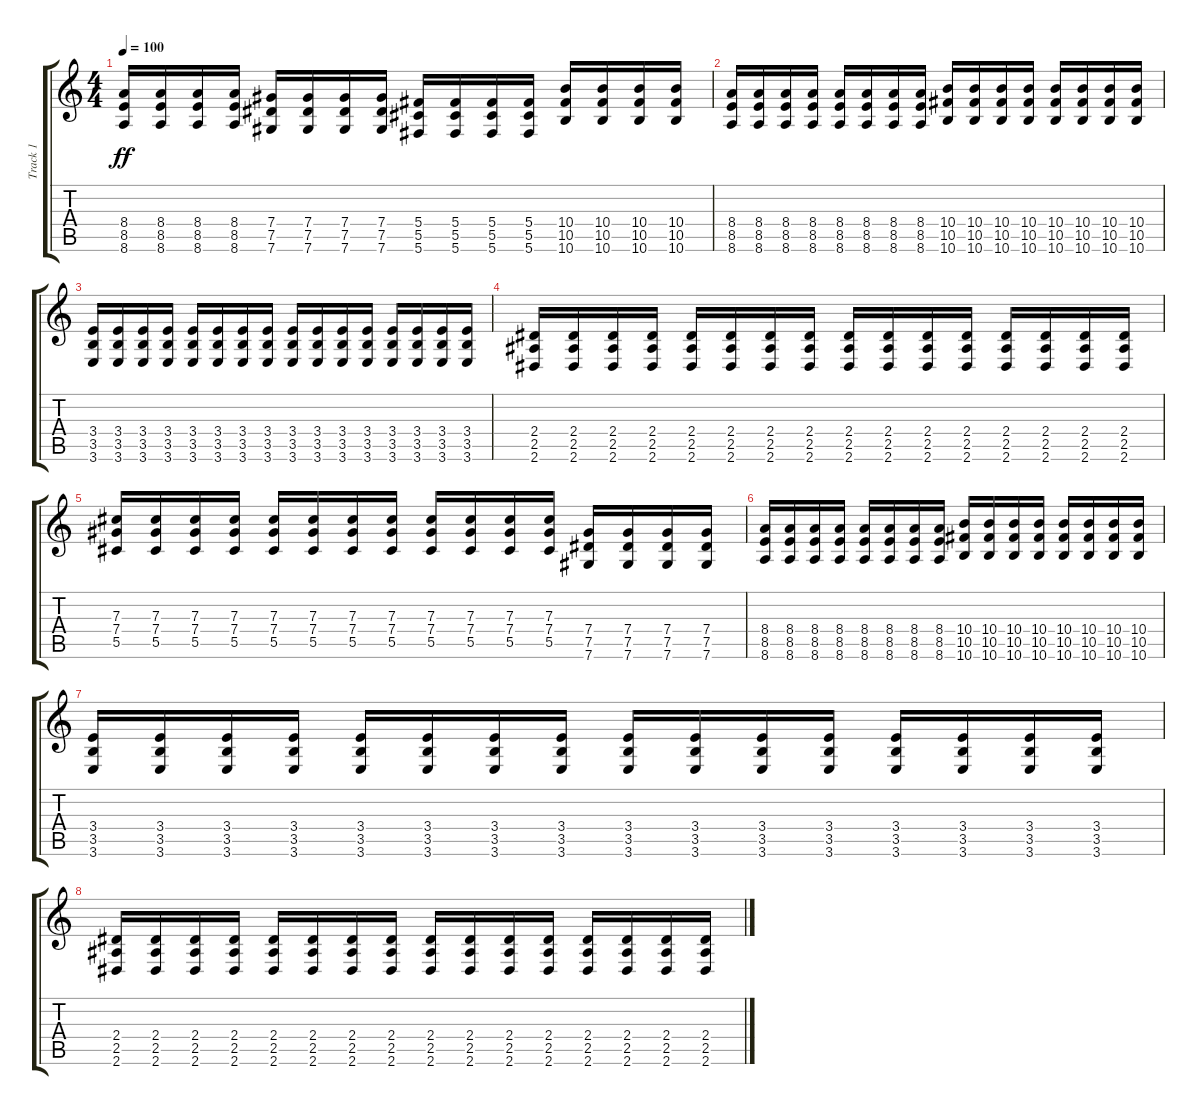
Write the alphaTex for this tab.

\track ("Track 1" "Track 1") {instrument distortionguitar}
\staff {score tabs}
\tuning (Eb4 Bb3 Gb3 Db3 Ab2 Db2) {hide}
\ts (4 4)
\tempo 100
\clef g2
\ks c
(8.4 8.5 8.6).16{dy ff} (8.4 8.5 8.6).16 (8.4 8.5 8.6).16 (8.4 8.5 8.6).16 (7.4 7.5 7.6).16 (7.4 7.5 7.6).16 (7.4 7.5 7.6).16 (7.4 7.5 7.6).16 (5.4 5.5 5.6).16 (5.4 5.5 5.6).16 (5.4 5.5 5.6).16 (5.4 5.5 5.6).16 (10.4 10.5 10.6).16 (10.4 10.5 10.6).16 (10.4 10.5 10.6).16 (10.4 10.5 10.6).16 |
(8.4 8.5 8.6).16 (8.4 8.5 8.6).16 (8.4 8.5 8.6).16 (8.4 8.5 8.6).16 (8.4 8.5 8.6).16 (8.4 8.5 8.6).16 (8.4 8.5 8.6).16 (8.4 8.5 8.6).16 (10.4 10.5 10.6).16 (10.4 10.5 10.6).16 (10.4 10.5 10.6).16 (10.4 10.5 10.6).16 (10.4 10.5 10.6).16 (10.4 10.5 10.6).16 (10.4 10.5 10.6).16 (10.4 10.5 10.6).16 |
(3.4 3.5 3.6).16 (3.4 3.5 3.6).16 (3.4 3.5 3.6).16 (3.4 3.5 3.6).16 (3.4 3.5 3.6).16 (3.4 3.5 3.6).16 (3.4 3.5 3.6).16 (3.4 3.5 3.6).16 (3.4 3.5 3.6).16 (3.4 3.5 3.6).16 (3.4 3.5 3.6).16 (3.4 3.5 3.6).16 (3.4 3.5 3.6).16 (3.4 3.5 3.6).16 (3.4 3.5 3.6).16 (3.4 3.5 3.6).16 |
(2.4 2.5 2.6).16 (2.4 2.5 2.6).16 (2.4 2.5 2.6).16 (2.4 2.5 2.6).16 (2.4 2.5 2.6).16 (2.4 2.5 2.6).16 (2.4 2.5 2.6).16 (2.4 2.5 2.6).16 (2.4 2.5 2.6).16 (2.4 2.5 2.6).16 (2.4 2.5 2.6).16 (2.4 2.5 2.6).16 (2.4 2.5 2.6).16 (2.4 2.5 2.6).16 (2.4 2.5 2.6).16 (2.4 2.5 2.6).16 |
(7.3 7.4 5.5).16 (7.3 7.4 5.5).16 (7.3 7.4 5.5).16 (7.3 7.4 5.5).16 (7.3 7.4 5.5).16 (7.3 7.4 5.5).16 (7.3 7.4 5.5).16 (7.3 7.4 5.5).16 (7.3 7.4 5.5).16 (7.3 7.4 5.5).16 (7.3 7.4 5.5).16 (7.3 7.4 5.5).16 (7.4 7.5 7.6).16 (7.4 7.5 7.6).16 (7.4 7.5 7.6).16 (7.4 7.5 7.6).16 |
(8.4 8.5 8.6).16 (8.4 8.5 8.6).16 (8.4 8.5 8.6).16 (8.4 8.5 8.6).16 (8.4 8.5 8.6).16 (8.4 8.5 8.6).16 (8.4 8.5 8.6).16 (8.4 8.5 8.6).16 (10.4 10.5 10.6).16 (10.4 10.5 10.6).16 (10.4 10.5 10.6).16 (10.4 10.5 10.6).16 (10.4 10.5 10.6).16 (10.4 10.5 10.6).16 (10.4 10.5 10.6).16 (10.4 10.5 10.6).16 |
(3.4 3.5 3.6).16 (3.4 3.5 3.6).16 (3.4 3.5 3.6).16 (3.4 3.5 3.6).16 (3.4 3.5 3.6).16 (3.4 3.5 3.6).16 (3.4 3.5 3.6).16 (3.4 3.5 3.6).16 (3.4 3.5 3.6).16 (3.4 3.5 3.6).16 (3.4 3.5 3.6).16 (3.4 3.5 3.6).16 (3.4 3.5 3.6).16 (3.4 3.5 3.6).16 (3.4 3.5 3.6).16 (3.4 3.5 3.6).16 |
(2.4 2.5 2.6).16 (2.4 2.5 2.6).16 (2.4 2.5 2.6).16 (2.4 2.5 2.6).16 (2.4 2.5 2.6).16 (2.4 2.5 2.6).16 (2.4 2.5 2.6).16 (2.4 2.5 2.6).16 (2.4 2.5 2.6).16 (2.4 2.5 2.6).16 (2.4 2.5 2.6).16 (2.4 2.5 2.6).16 (2.4 2.5 2.6).16 (2.4 2.5 2.6).16 (2.4 2.5 2.6).16 (2.4 2.5 2.6).16
